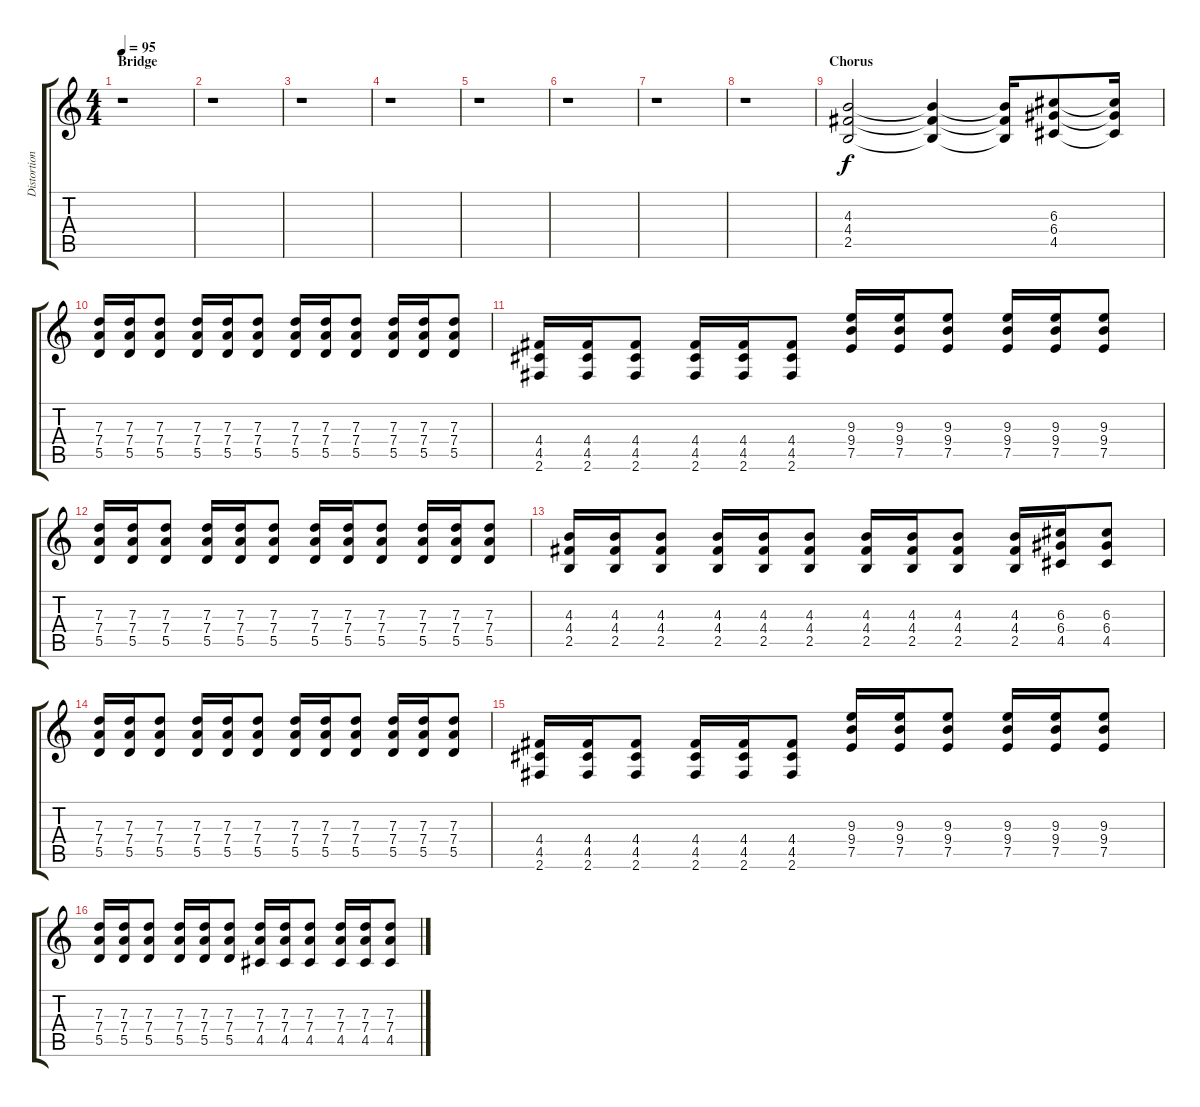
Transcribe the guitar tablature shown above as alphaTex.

\track ("Distortion Guitar" "Distortion") {instrument distortionguitar}
\staff {score tabs}
\tuning (E4 B3 G3 D3 A2 E2) {hide}
\ts (4 4)
\section ("" "Bridge")
\tempo 95
\clef g2
\ks c
r.1{dy f} |
r.1 |
r.1 |
r.1 |
r.1 |
r.1 |
r.1 |
r.1 |
\section ("" "Chorus")
(4.3 4.4 2.5).2 (4.3{t} 4.4{t} 2.5{t}).4 (4.3{t} 4.4{t} 2.5{t}).16 (6.3 6.4 4.5).8 (6.3{t} 6.4{t} 4.5{t}).16 |
(7.3 7.4 5.5).16 (7.3 7.4 5.5).16 (7.3 7.4 5.5).8 (7.3 7.4 5.5).16 (7.3 7.4 5.5).16 (7.3 7.4 5.5).8 (7.3 7.4 5.5).16 (7.3 7.4 5.5).16 (7.3 7.4 5.5).8 (7.3 7.4 5.5).16 (7.3 7.4 5.5).16 (7.3 7.4 5.5).8 |
(4.4 4.5 2.6).16 (4.4 4.5 2.6).16 (4.4 4.5 2.6).8 (4.4 4.5 2.6).16 (4.4 4.5 2.6).16 (4.4 4.5 2.6).8 (9.3 9.4 7.5).16 (9.3 9.4 7.5).16 (9.3 9.4 7.5).8 (9.3 9.4 7.5).16 (9.3 9.4 7.5).16 (9.3 9.4 7.5).8 |
(7.3 7.4 5.5).16 (7.3 7.4 5.5).16 (7.3 7.4 5.5).8 (7.3 7.4 5.5).16 (7.3 7.4 5.5).16 (7.3 7.4 5.5).8 (7.3 7.4 5.5).16 (7.3 7.4 5.5).16 (7.3 7.4 5.5).8 (7.3 7.4 5.5).16 (7.3 7.4 5.5).16 (7.3 7.4 5.5).8 |
(4.3 4.4 2.5).16 (4.3 4.4 2.5).16 (4.3 4.4 2.5).8 (4.3 4.4 2.5).16 (4.3 4.4 2.5).16 (4.3 4.4 2.5).8 (4.3 4.4 2.5).16 (4.3 4.4 2.5).16 (4.3 4.4 2.5).8 (4.3 4.4 2.5).16 (6.3 6.4 4.5).16 (6.3 6.4 4.5).8 |
(7.3 7.4 5.5).16 (7.3 7.4 5.5).16 (7.3 7.4 5.5).8 (7.3 7.4 5.5).16 (7.3 7.4 5.5).16 (7.3 7.4 5.5).8 (7.3 7.4 5.5).16 (7.3 7.4 5.5).16 (7.3 7.4 5.5).8 (7.3 7.4 5.5).16 (7.3 7.4 5.5).16 (7.3 7.4 5.5).8 |
(4.4 4.5 2.6).16 (4.4 4.5 2.6).16 (4.4 4.5 2.6).8 (4.4 4.5 2.6).16 (4.4 4.5 2.6).16 (4.4 4.5 2.6).8 (9.3 9.4 7.5).16 (9.3 9.4 7.5).16 (9.3 9.4 7.5).8 (9.3 9.4 7.5).16 (9.3 9.4 7.5).16 (9.3 9.4 7.5).8 |
(7.3 7.4 5.5).16 (7.3 7.4 5.5).16 (7.3 7.4 5.5).8 (7.3 7.4 5.5).16 (7.3 7.4 5.5).16 (7.3 7.4 5.5).8 (7.3 7.4 4.5).16 (7.3 7.4 4.5).16 (7.3 7.4 4.5).8 (7.3 7.4 4.5).16 (7.3 7.4 4.5).16 (7.3 7.4 4.5).8
